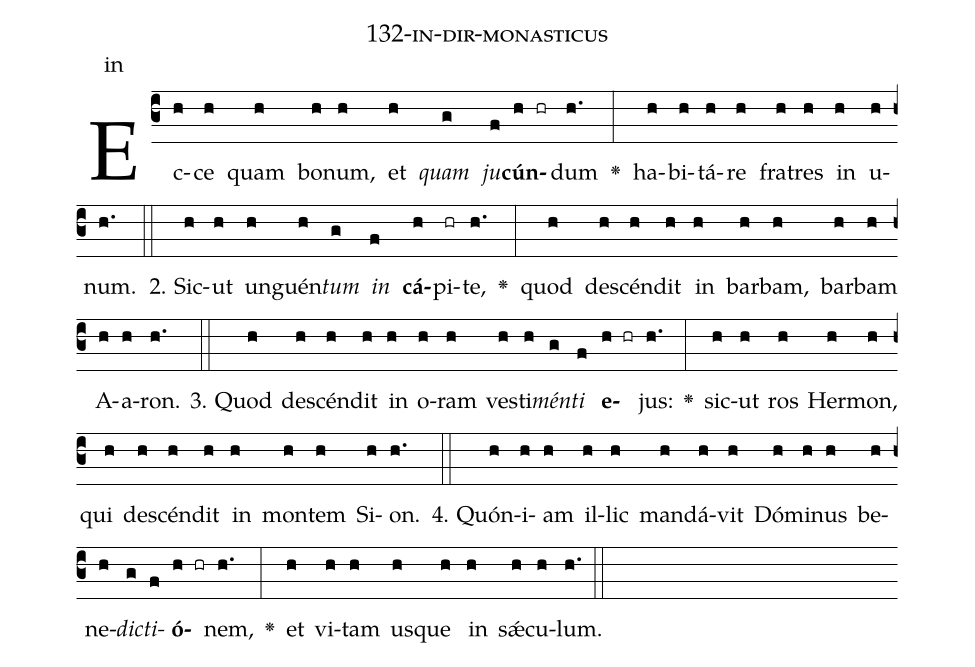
name: 132-in-dir-monasticus;
annotation: in;
%%
(c3)Ec(h)ce(h) quam(h) bo(h)num,(h) et(h) <i>quam</i>(g) <i>ju</i>(f)<b>cún</b>(h hr)dum(h.) <v>\greheightstar</v>(:) ha(h)bi(h)tá(h)re(h) fra(h)tres(h) in(h) u(h)num.(h.) (::)
2. Sic(h)ut(h) un(h)guén(h)<i>tum</i>(g) <i>in</i>(f) <b>cá</b>(h)pi(hr)te,(h.) <v>\greheightstar</v>(:) quod(h) de(h)scén(h)dit(h) in(h) bar(h)bam,(h) bar(h)bam(h) A(h)a(h)ron.(h.) (::)
3. Quod(h) de(h)scén(h)dit(h) in(h) o(h)ram(h) ves(h)ti(h)<i>mén</i>(g)<i>ti</i>(f) <b>e</b>(h hr)jus:(h.) <v>\greheightstar</v>(:) sic(h)ut(h) ros(h) Her(h)mon,(h) qui(h) de(h)scén(h)dit(h) in(h) mon(h)tem(h) Si(h)on.(h.) (::)
4. Quón(h)i(h)am(h) il(h)lic(h) man(h)dá(h)vit(h) Dó(h)mi(h)nus(h) be(h)ne(h)<i>dic</i>(g)<i>ti</i>(f)<b>ó</b>(h hr)nem,(h.) <v>\greheightstar</v>(:) et(h) vi(h)tam(h) us(h)que(h) in(h) sǽ(h)cu(h)lum.(h.) (::)
